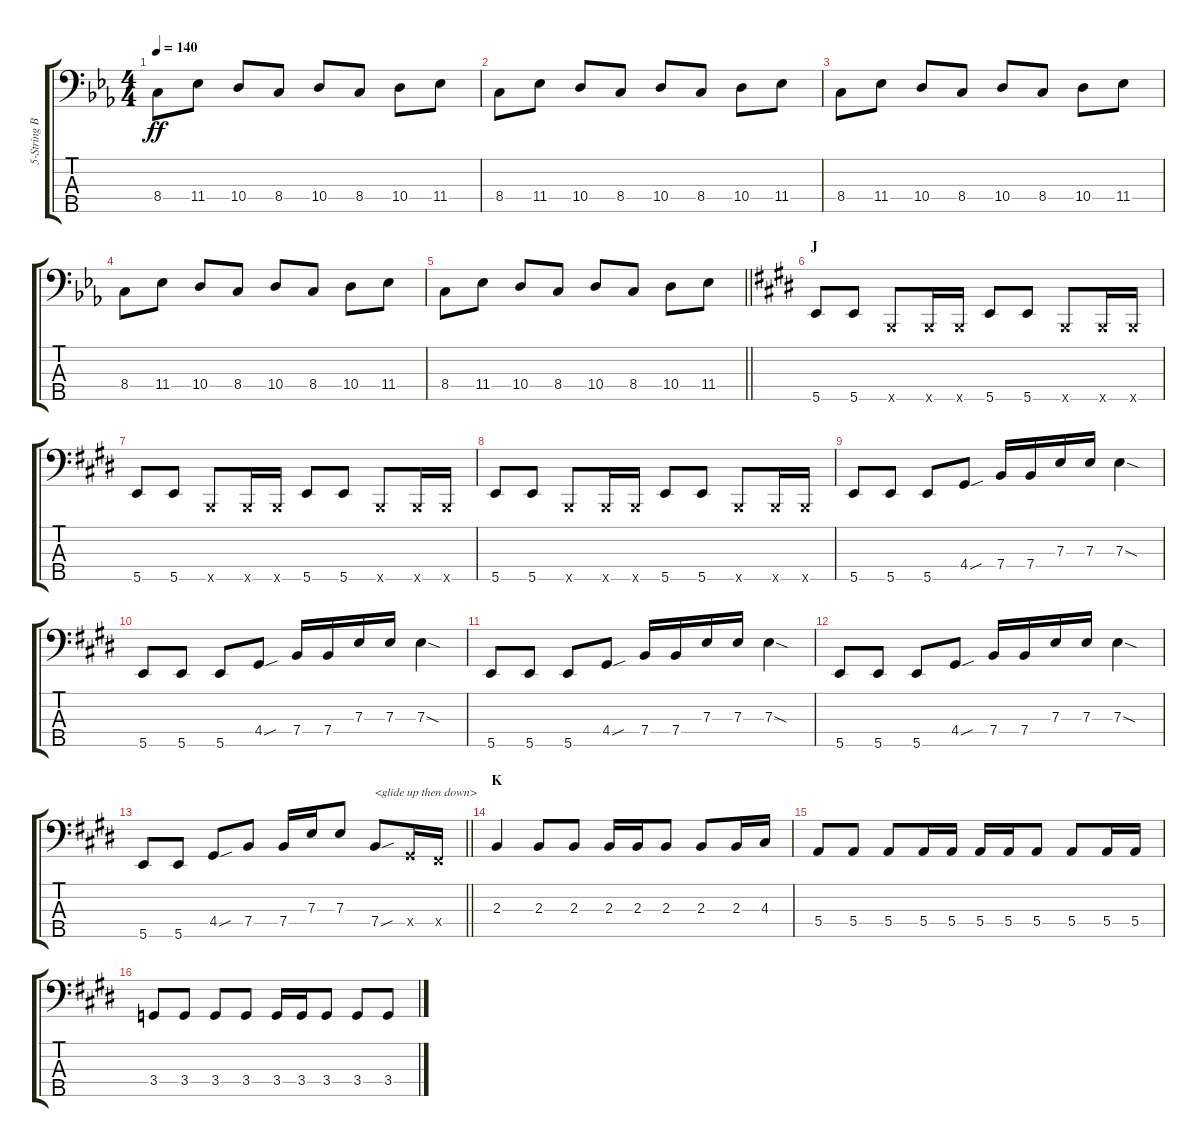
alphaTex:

\track ("5-String Bass I" "5-String B") {instrument electricbasspick}
\staff {score tabs}
\tuning (G2 D2 A1 E1 B0) {hide}
\ts (4 4)
\tempo 140
\clef f4
\ks eb
8.4.8{dy ff} 11.4.8 10.4.8 8.4.8 10.4.8 8.4.8 10.4.8 11.4.8 |
8.4.8 11.4.8 10.4.8 8.4.8 10.4.8 8.4.8 10.4.8 11.4.8 |
8.4.8 11.4.8 10.4.8 8.4.8 10.4.8 8.4.8 10.4.8 11.4.8 |
8.4.8 11.4.8 10.4.8 8.4.8 10.4.8 8.4.8 10.4.8 11.4.8 |
\barLineRight lightlight
8.4.8 11.4.8 10.4.8 8.4.8 10.4.8 8.4.8 10.4.8 11.4.8 |
\section ("" "J")
\ks e
5.5.8 5.5.8 0.5{x}.8 0.5{x}.16 0.5{x}.16 5.5.8 5.5.8 0.5{x}.8 0.5{x}.16 0.5{x}.16 |
5.5.8 5.5.8 0.5{x}.8 0.5{x}.16 0.5{x}.16 5.5.8 5.5.8 0.5{x}.8 0.5{x}.16 0.5{x}.16 |
5.5.8 5.5.8 0.5{x}.8 0.5{x}.16 0.5{x}.16 5.5.8 5.5.8 0.5{x}.8 0.5{x}.16 0.5{x}.16 |
5.5.8 5.5.8 5.5.8 4.4{sou}.8 7.4.16 7.4.16 7.3.16 7.3.16 7.3{sod}.4 |
5.5.8 5.5.8 5.5.8 4.4{sou}.8 7.4.16 7.4.16 7.3.16 7.3.16 7.3{sod}.4 |
5.5.8 5.5.8 5.5.8 4.4{sou}.8 7.4.16 7.4.16 7.3.16 7.3.16 7.3{sod}.4 |
5.5.8 5.5.8 5.5.8 4.4{sou}.8 7.4.16 7.4.16 7.3.16 7.3.16 7.3{sod}.4 |
\barLineRight lightlight
5.5.8 5.5.8 4.4{sou}.8 7.4.8 7.4.16 7.3.16 7.3.8 7.4{sou}.8{txt "<glide up then down>"} 4.4{x}.16 2.4{x}.16 |
\section ("" "K")
2.3.4 2.3.8 2.3.8 2.3.16 2.3.16 2.3.8 2.3.8 2.3.16 4.3.16 |
5.4.8 5.4.8 5.4.8 5.4.16 5.4.16 5.4.16 5.4.16 5.4.8 5.4.8 5.4.16 5.4.16 |
3.4.8 3.4.8 3.4.8 3.4.8 3.4.16 3.4.16 3.4.8 3.4.8 3.4.8
